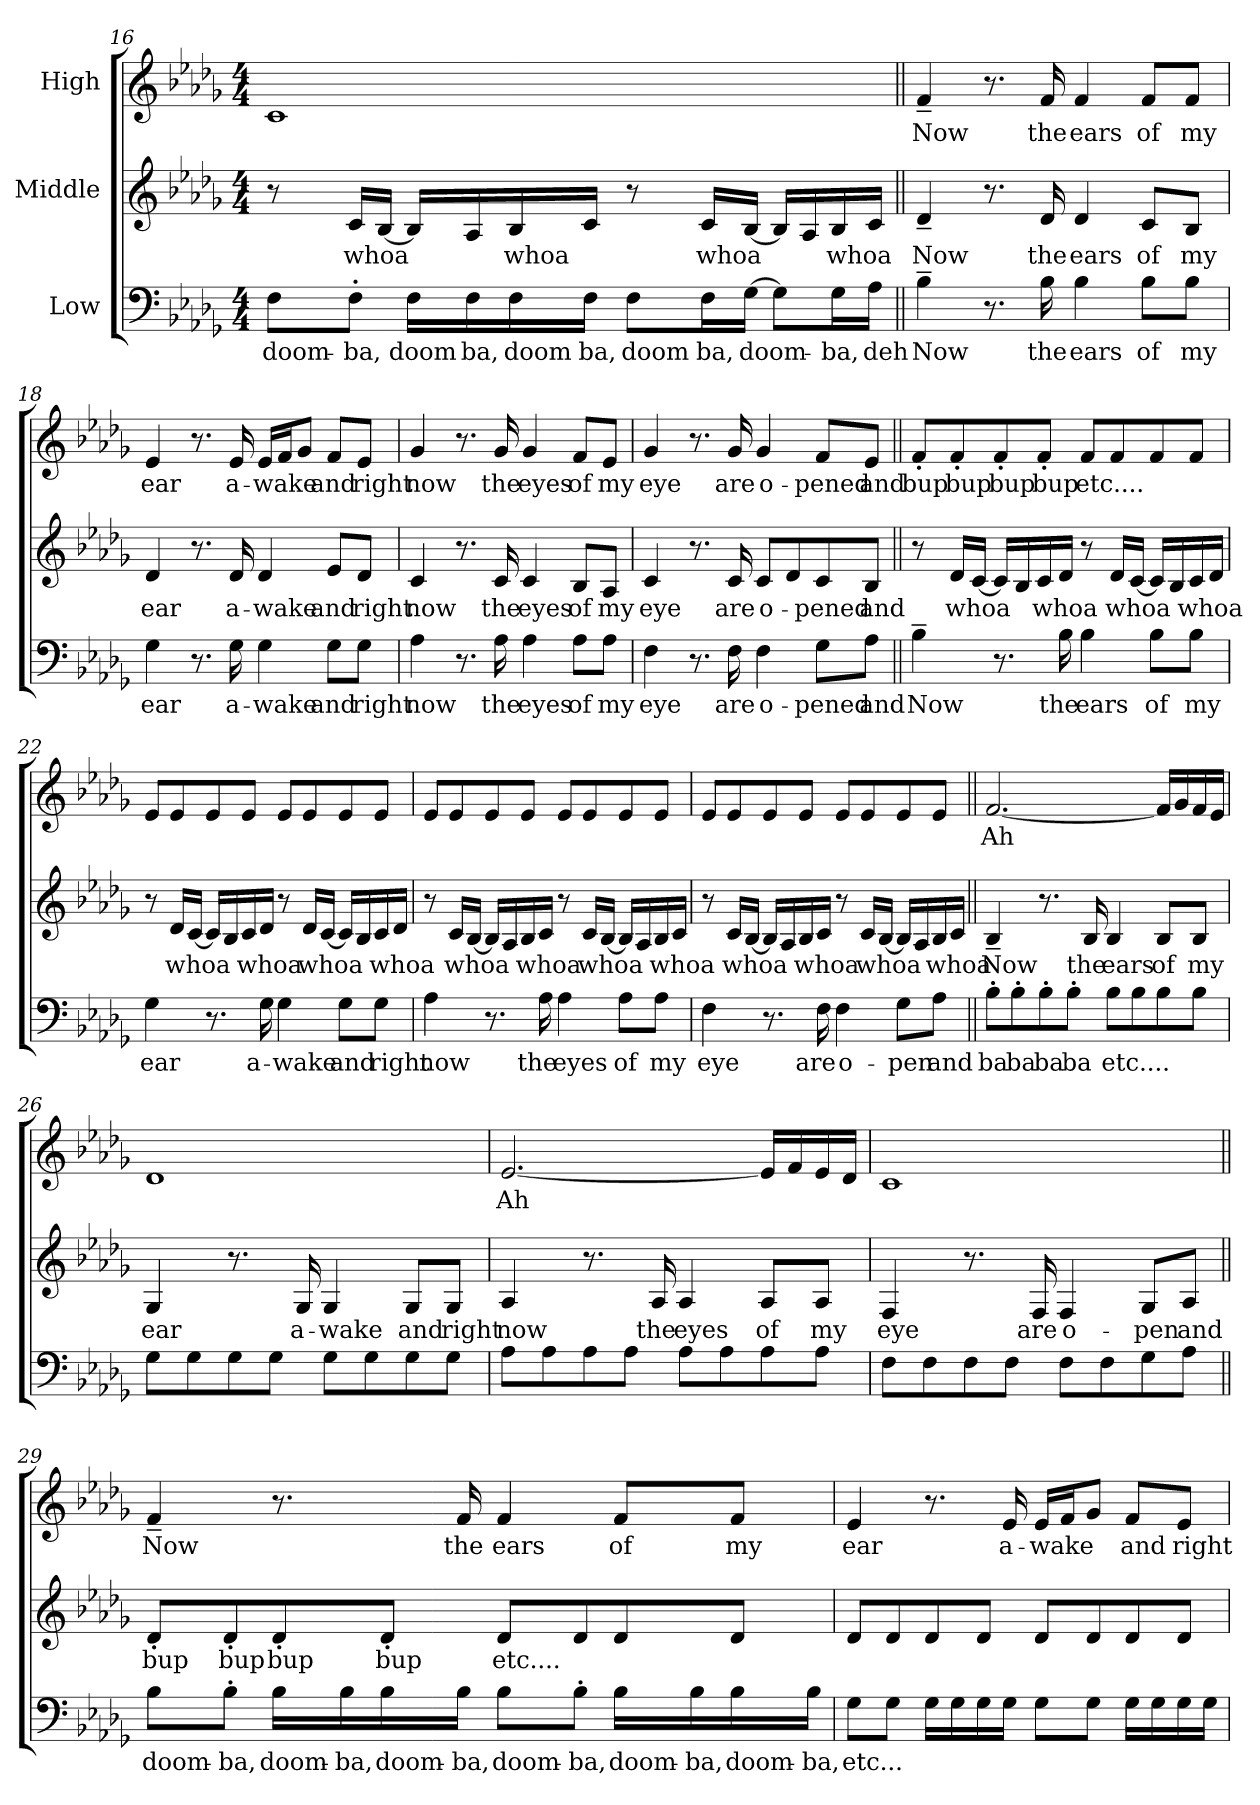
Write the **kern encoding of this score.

**kern	**text	**kern	**text	**kern	**text
*part3	*part3	*part2	*part2	*part1	*part1
*staff3	*staff3	*staff2	*staff2	*staff1	*staff1
*I"Low	*	*I"Middle	*	*I"High	*
*clefF4	*	*clefG2	*	*clefG2	*
*k[b-e-a-d-g-]	*	*k[b-e-a-d-g-]	*	*k[b-e-a-d-g-]	*
*M4/4	*	*M4/4	*	*M4/4	*
=16	=16	=16	=16	=16	=16
!	!LO:LY:b	!	!	!	!
8F\L	doom-	8r	.	1c	.
!	!LO:LY:b	!	!LO:LY:b	!	!
8F'\J	-ba,	16c/LL	whoa	.	.
.	.	[16B-/JJ	.	.	.
!	!LO:LY:b	!	!	!	!
16F\LL	doom	16B-/LL]	.	.	.
!	!LO:LY:b	!	!	!	!
16F\	ba,	16A-/	.	.	.
!	!LO:LY:b	!	!LO:LY:b	!	!
16F\	doom	16B-/	whoa	.	.
!	!LO:LY:b	!	!	!	!
16F\JJ	ba,	16c/JJ	.	.	.
!	!LO:LY:b	!	!	!	!
8F\L	doom	8r	.	.	.
!	!LO:LY:b	!	!LO:LY:b	!	!
16F\L	ba,	16c/LL	whoa	.	.
!	!LO:LY:b	!	!	!	!
[16G-\JJ	doom-	[16B-/JJ	.	.	.
8G-\L]	.	16B-/LL]	.	.	.
.	.	16A-/	.	.	.
!	!LO:LY:b	!	!LO:LY:b	!	!
16G-\L	-ba,	16B-/	whoa	.	.
!	!LO:LY:b	!	!	!	!
16A-\JJ	deh	16c/JJ	.	.	.
=17||	=17||	=17||	=17||	=17||	=17||
!	!LO:LY:b	!	!LO:LY:b	!	!LO:LY:b
4B-~\	Now	4d-~/	Now	4f~/	Now
8.r	.	8.r	.	8.r	.
!	!LO:LY:b	!	!LO:LY:b	!	!LO:LY:b
16B-\	the	16d-/	the	16f/	the
!	!LO:LY:b	!	!LO:LY:b	!	!LO:LY:b
4B-\	ears	4d-/	ears	4f/	ears
!	!LO:LY:b	!	!LO:LY:b	!	!LO:LY:b
8B-\L	of	8c/L	of	8f/L	of
!	!LO:LY:b	!	!LO:LY:b	!	!LO:LY:b
8B-\J	my	8B-/J	my	8f/J	my
!!LO:LB:g=z
=18	=18	=18	=18	=18	=18
!	!LO:LY:b	!	!LO:LY:b	!	!LO:LY:b
4G-\	ear	4d-/	ear	4e-/	ear
8.r	.	8.r	.	8.r	.
!	!LO:LY:b	!	!LO:LY:b	!	!LO:LY:b
16G-\	a-	16d-/	a-	16e-/	a-
!	!LO:LY:b	!	!LO:LY:b	!	!LO:LY:b
4G-\	-wake	4d-/	-wake	16e-/LL	-wake
.	.	.	.	16f/J	.
.	.	.	.	8g-/J	.
!	!LO:LY:b	!	!LO:LY:b	!	!LO:LY:b
8G-\L	and	8e-/L	and	8f/L	and
!	!LO:LY:b	!	!LO:LY:b	!	!LO:LY:b
8G-\J	right	8d-/J	right	8e-/J	right
=19	=19	=19	=19	=19	=19
!	!LO:LY:b	!	!LO:LY:b	!	!LO:LY:b
4A-\	now	4c/	now	4g-/	now
8.r	.	8.r	.	8.r	.
!	!LO:LY:b	!	!LO:LY:b	!	!LO:LY:b
16A-\	the	16c/	the	16g-/	the
!	!LO:LY:b	!	!LO:LY:b	!	!LO:LY:b
4A-\	eyes	4c/	eyes	4g-/	eyes
!	!LO:LY:b	!	!LO:LY:b	!	!LO:LY:b
8A-\L	of	8B-/L	of	8f/L	of
!	!LO:LY:b	!	!LO:LY:b	!	!LO:LY:b
8A-\J	my	8A-/J	my	8e-/J	my
=20	=20	=20	=20	=20	=20
!	!LO:LY:b	!	!LO:LY:b	!	!LO:LY:b
4F\	eye	4c/	eye	4g-/	eye
8.r	.	8.r	.	8.r	.
!	!LO:LY:b	!	!LO:LY:b	!	!LO:LY:b
16F\	are	16c/	are	16g-/	are
!	!LO:LY:b	!	!LO:LY:b	!	!LO:LY:b
4F\	o-	8c/L	o-	4g-/	o-
.	.	8d-/	.	.	.
!	!LO:LY:b	!	!LO:LY:b	!	!LO:LY:b
8G-\L	-pened	8c/	-pened	8f/L	-pened
!	!LO:LY:b	!	!LO:LY:b	!	!LO:LY:b
8A-\J	and	8B-/J	and	8e-/J	and
=21||	=21||	=21||	=21||	=21||	=21||
!	!LO:LY:b	!	!	!	!LO:LY:b
4B-~\	Now	8r	.	8f'/L	bup
!	!	!	!LO:LY:b	!	!LO:LY:b
.	.	16d-/LL	whoa	8f'/	bup
.	.	[16c/JJ	.	.	.
!	!	!	!	!	!LO:LY:b
8.r	.	16c/LL]	.	8f'/	bup
.	.	16B-/	.	.	.
!	!	!	!LO:LY:b	!	!LO:LY:b
.	.	16c/	whoa	8f'/J	bup
!	!LO:LY:b	!	!	!	!
16B-\	the	16d-/JJ	.	.	.
!	!LO:LY:b	!	!	!	!LO:LY:b
4B-\	ears	8r	.	8f/L	etc....
!	!	!	!LO:LY:b	!	!
.	.	16d-/LL	whoa	8f/	.
.	.	[16c/JJ	.	.	.
!	!LO:LY:b	!	!	!	!
8B-\L	of	16c/LL]	.	8f/	.
.	.	16B-/	.	.	.
!	!LO:LY:b	!	!LO:LY:b	!	!
8B-\J	my	16c/	whoa	8f/J	.
.	.	16d-/JJ	.	.	.
=22	=22	=22	=22	=22	=22
!	!LO:LY:b	!	!	!	!
4G-\	ear	8r	.	8e-/L	.
!	!	!	!LO:LY:b	!	!
.	.	16d-/LL	whoa	8e-/	.
.	.	[16c/JJ	.	.	.
8.r	.	16c/LL]	.	8e-/	.
.	.	16B-/	.	.	.
!	!	!	!LO:LY:b	!	!
.	.	16c/	whoa	8e-/J	.
!	!LO:LY:b	!	!	!	!
16G-\	a-	16d-/JJ	.	.	.
!	!LO:LY:b	!	!	!	!
4G-\	-wake	8r	.	8e-/L	.
!	!	!	!LO:LY:b	!	!
.	.	16d-/LL	whoa	8e-/	.
.	.	[16c/JJ	.	.	.
!	!LO:LY:b	!	!	!	!
8G-\L	and	16c/LL]	.	8e-/	.
.	.	16B-/	.	.	.
!	!LO:LY:b	!	!LO:LY:b	!	!
8G-\J	right	16c/	whoa	8e-/J	.
.	.	16d-/JJ	.	.	.
!!LO:LB:g=z
=23	=23	=23	=23	=23	=23
!	!LO:LY:b	!	!	!	!
4A-\	now	8r	.	8e-/L	.
!	!	!	!LO:LY:b	!	!
.	.	16c/LL	whoa	8e-/	.
.	.	[16B-/JJ	.	.	.
8.r	.	16B-/LL]	.	8e-/	.
.	.	16A-/	.	.	.
!	!	!	!LO:LY:b	!	!
.	.	16B-/	whoa	8e-/J	.
!	!LO:LY:b	!	!	!	!
16A-\	the	16c/JJ	.	.	.
!	!LO:LY:b	!	!	!	!
4A-\	eyes	8r	.	8e-/L	.
!	!	!	!LO:LY:b	!	!
.	.	16c/LL	whoa	8e-/	.
.	.	[16B-/JJ	.	.	.
!	!LO:LY:b	!	!	!	!
8A-\L	of	16B-/LL]	.	8e-/	.
.	.	16A-/	.	.	.
!	!LO:LY:b	!	!LO:LY:b	!	!
8A-\J	my	16B-/	whoa	8e-/J	.
.	.	16c/JJ	.	.	.
=24	=24	=24	=24	=24	=24
!	!LO:LY:b	!	!	!	!
4F\	eye	8r	.	8e-/L	.
!	!	!	!LO:LY:b	!	!
.	.	16c/LL	whoa	8e-/	.
.	.	[16B-/JJ	.	.	.
8.r	.	16B-/LL]	.	8e-/	.
.	.	16A-/	.	.	.
!	!	!	!LO:LY:b	!	!
.	.	16B-/	whoa	8e-/J	.
!	!LO:LY:b	!	!	!	!
16F\	are	16c/JJ	.	.	.
!	!LO:LY:b	!	!	!	!
4F\	o-	8r	.	8e-/L	.
!	!	!	!LO:LY:b	!	!
.	.	16c/LL	whoa	8e-/	.
.	.	[16B-/JJ	.	.	.
!	!LO:LY:b	!	!	!	!
8G-\L	-pen	16B-/LL]	.	8e-/	.
.	.	16A-/	.	.	.
!	!LO:LY:b	!	!LO:LY:b	!	!
8A-\J	and	16B-/	whoa	8e-/J	.
.	.	16c/JJ	.	.	.
=25||	=25||	=25||	=25||	=25||	=25||
!	!LO:LY:b	!	!LO:LY:b	!	!LO:LY:b
8B-'\L	ba	4B-~/	Now	[2.f/	Ah
!	!LO:LY:b	!	!	!	!
8B-'\	ba	.	.	.	.
!	!LO:LY:b	!	!	!	!
8B-'\	ba	8.r	.	.	.
!	!LO:LY:b	!	!	!	!
8B-'\J	ba	.	.	.	.
!	!	!	!LO:LY:b	!	!
.	.	16B-/	the	.	.
!	!LO:LY:b	!	!LO:LY:b	!	!
8B-\L	etc....	4B-/	ears	.	.
8B-\	.	.	.	.	.
!	!	!	!LO:LY:b	!	!
8B-\	.	8B-/L	of	16f/LL]	.
.	.	.	.	16g-/	.
!	!	!	!LO:LY:b	!	!
8B-\J	.	8B-/J	my	16f/	.
.	.	.	.	16e-/JJ	.
=26	=26	=26	=26	=26	=26
!	!	!	!LO:LY:b	!	!
8G-\L	.	4G-/	ear	1d-	.
8G-\	.	.	.	.	.
8G-\	.	8.r	.	.	.
8G-\J	.	.	.	.	.
!	!	!	!LO:LY:b	!	!
.	.	16G-/	a-	.	.
!	!	!	!LO:LY:b	!	!
8G-\L	.	4G-/	-wake	.	.
8G-\	.	.	.	.	.
!	!	!	!LO:LY:b	!	!
8G-\	.	8G-/L	and	.	.
!	!	!	!LO:LY:b	!	!
8G-\J	.	8G-/J	right	.	.
=27	=27	=27	=27	=27	=27
!	!	!	!LO:LY:b	!	!LO:LY:b
8A-\L	.	4A-/	now	[2.e-/	Ah
8A-\	.	.	.	.	.
8A-\	.	8.r	.	.	.
8A-\J	.	.	.	.	.
!	!	!	!LO:LY:b	!	!
.	.	16A-/	the	.	.
!	!	!	!LO:LY:b	!	!
8A-\L	.	4A-/	eyes	.	.
8A-\	.	.	.	.	.
!	!	!	!LO:LY:b	!	!
8A-\	.	8A-/L	of	16e-/LL]	.
.	.	.	.	16f/	.
!	!	!	!LO:LY:b	!	!
8A-\J	.	8A-/J	my	16e-/	.
.	.	.	.	16d-/JJ	.
!!LO:PB:g=z
=28	=28	=28	=28	=28	=28
!	!	!	!LO:LY:b	!	!
8F\L	.	4F/	eye	1c	.
8F\	.	.	.	.	.
8F\	.	8.r	.	.	.
8F\J	.	.	.	.	.
!	!	!	!LO:LY:b	!	!
.	.	16F/	are	.	.
!	!	!	!LO:LY:b	!	!
8F\L	.	4F/	o-	.	.
8F\	.	.	.	.	.
!	!	!	!LO:LY:b	!	!
8G-\	.	8G-/L	-pen	.	.
!	!	!	!LO:LY:b	!	!
8A-\J	.	8A-/J	and	.	.
=29||	=29||	=29||	=29||	=29||	=29||
!	!LO:LY:b	!	!LO:LY:b	!	!LO:LY:b
8B-\L	doom-	8d-'/L	bup	4f~/	Now
!	!LO:LY:b	!	!LO:LY:b	!	!
8B-'\J	-ba,	8d-'/	bup	.	.
!	!LO:LY:b	!	!LO:LY:b	!	!
16B-\LL	doom-	8d-'/	bup	8.r	.
!	!LO:LY:b	!	!	!	!
16B-\	-ba,	.	.	.	.
!	!LO:LY:b	!	!LO:LY:b	!	!
16B-\	doom-	8d-'/J	bup	.	.
!	!LO:LY:b	!	!	!	!LO:LY:b
16B-\JJ	-ba,	.	.	16f/	the
!	!LO:LY:b	!	!LO:LY:b	!	!LO:LY:b
8B-\L	doom-	8d-/L	etc....	4f/	ears
!	!LO:LY:b	!	!	!	!
8B-'\J	-ba,	8d-/	.	.	.
!	!LO:LY:b	!	!	!	!LO:LY:b
16B-\LL	doom-	8d-/	.	8f/L	of
!	!LO:LY:b	!	!	!	!
16B-\	-ba,	.	.	.	.
!	!LO:LY:b	!	!	!	!LO:LY:b
16B-\	doom-	8d-/J	.	8f/J	my
!	!LO:LY:b	!	!	!	!
16B-\JJ	-ba,	.	.	.	.
=30	=30	=30	=30	=30	=30
!	!LO:LY:b	!	!	!	!LO:LY:b
8G-\L	etc...	8d-/L	.	4e-/	ear
8G-\J	.	8d-/	.	.	.
16G-\LL	.	8d-/	.	8.r	.
16G-\	.	.	.	.	.
16G-\	.	8d-/J	.	.	.
!	!	!	!	!	!LO:LY:b
16G-\JJ	.	.	.	16e-/	a-
!	!	!	!	!	!LO:LY:b
8G-\L	.	8d-/L	.	16e-/LL	-wake
.	.	.	.	16f/J	.
8G-\J	.	8d-/	.	8g-/J	.
!	!	!	!	!	!LO:LY:b
16G-\LL	.	8d-/	.	8f/L	and
16G-\	.	.	.	.	.
!	!	!	!	!	!LO:LY:b
16G-\	.	8d-/J	.	8e-/J	right
16G-\JJ	.	.	.	.	.
=	=	=	=	=	=
*-	*-	*-	*-	*-	*-
